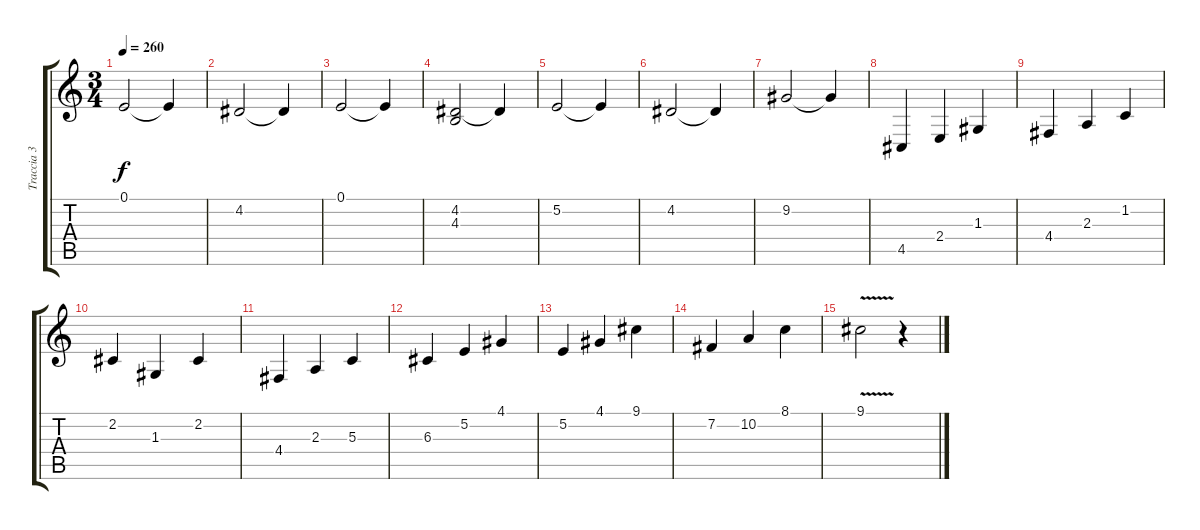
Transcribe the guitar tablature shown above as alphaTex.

\track ("Traccia 3" "Traccia 3") {instrument clavinet}
\staff {score tabs}
\tuning (E4 B3 G3 D3 A2 E2) {hide}
\ts (3 4)
\tempo 260
\clef g2
\ks c
0.1.2{dy f} 0.1{t}.4 |
4.2.2 4.2{t}.4 |
0.1.2 0.1{t}.4 |
(4.2 4.3).2 4.2{t}.4 |
5.2.2 5.2{t}.4 |
4.2.2 4.2{t}.4 |
9.2.2 9.2{t}.4 |
4.5.4{volume 11 instrument tremolostrings} 2.4.4 1.3.4 |
4.4.4 2.3.4 1.2.4 |
2.2.4 1.3.4 2.2.4 |
4.4.4 2.3.4 5.3.4 |
6.3.4 5.2.4 4.1.4 |
5.2.4 4.1.4 9.1.4 |
7.2.4 10.2.4 8.1.4 |
9.1{v}.2 r.4
